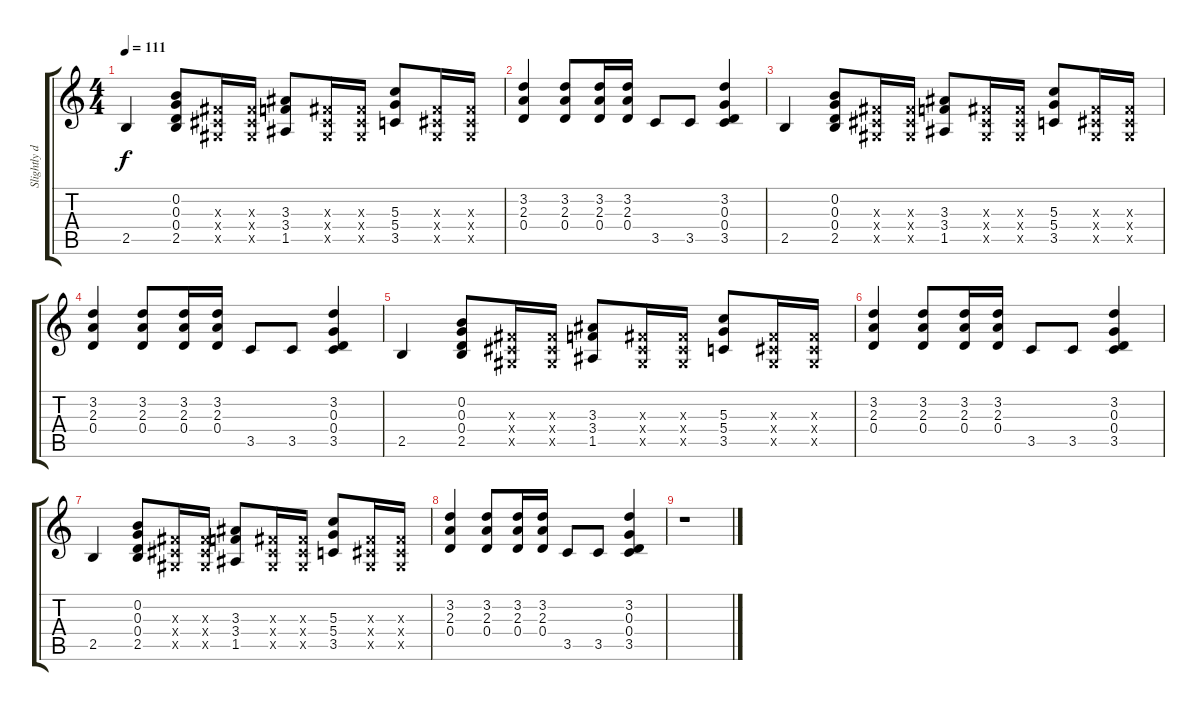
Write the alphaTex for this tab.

\track ("Slightly distorted guitar" "Slightly d") {instrument electricguitarclean}
\staff {score tabs}
\tuning (E4 B3 G3 D3 A2 E2) {hide}
\ts (4 4)
\tempo 111
\clef g2
\ks c
2.5.4{dy f} (0.2 0.3 0.4 2.5).8 (-1.3{x} -1.4{x} -1.5{x}).16 (-1.3{x} -1.4{x} -1.5{x}).16 (3.3 3.4 1.5).8 (-1.3{x} -1.4{x} -1.5{x}).16 (-1.3{x} -1.4{x} -1.5{x}).16 (5.3 5.4 3.5).8 (-1.3{x} -1.4{x} -1.5{x}).16 (-1.3{x} -1.4{x} -1.5{x}).16 |
(3.2 2.3 0.4).4 (3.2 2.3 0.4).8 (3.2 2.3 0.4).16 (3.2 2.3 0.4).16 3.5.8 3.5.8 (3.2 0.3 0.4 3.5).4 |
2.5.4 (0.2 0.3 0.4 2.5).8 (-1.3{x} -1.4{x} -1.5{x}).16 (-1.3{x} -1.4{x} -1.5{x}).16 (3.3 3.4 1.5).8 (-1.3{x} -1.4{x} -1.5{x}).16 (-1.3{x} -1.4{x} -1.5{x}).16 (5.3 5.4 3.5).8 (-1.3{x} -1.4{x} -1.5{x}).16 (-1.3{x} -1.4{x} -1.5{x}).16 |
(3.2 2.3 0.4).4 (3.2 2.3 0.4).8 (3.2 2.3 0.4).16 (3.2 2.3 0.4).16 3.5.8 3.5.8 (3.2 0.3 0.4 3.5).4 |
2.5.4 (0.2 0.3 0.4 2.5).8 (-1.3{x} -1.4{x} -1.5{x}).16 (-1.3{x} -1.4{x} -1.5{x}).16 (3.3 3.4 1.5).8 (-1.3{x} -1.4{x} -1.5{x}).16 (-1.3{x} -1.4{x} -1.5{x}).16 (5.3 5.4 3.5).8 (-1.3{x} -1.4{x} -1.5{x}).16 (-1.3{x} -1.4{x} -1.5{x}).16 |
(3.2 2.3 0.4).4 (3.2 2.3 0.4).8 (3.2 2.3 0.4).16 (3.2 2.3 0.4).16 3.5.8 3.5.8 (3.2 0.3 0.4 3.5).4 |
2.5.4 (0.2 0.3 0.4 2.5).8 (-1.3{x} -1.4{x} -1.5{x}).16 (-1.3{x} -1.4{x} -1.5{x}).16 (3.3 3.4 1.5).8 (-1.3{x} -1.4{x} -1.5{x}).16 (-1.3{x} -1.4{x} -1.5{x}).16 (5.3 5.4 3.5).8 (-1.3{x} -1.4{x} -1.5{x}).16 (-1.3{x} -1.4{x} -1.5{x}).16 |
(3.2 2.3 0.4).4 (3.2 2.3 0.4).8 (3.2 2.3 0.4).16 (3.2 2.3 0.4).16 3.5.8 3.5.8 (3.2 0.3 0.4 3.5).4 |
r.1
